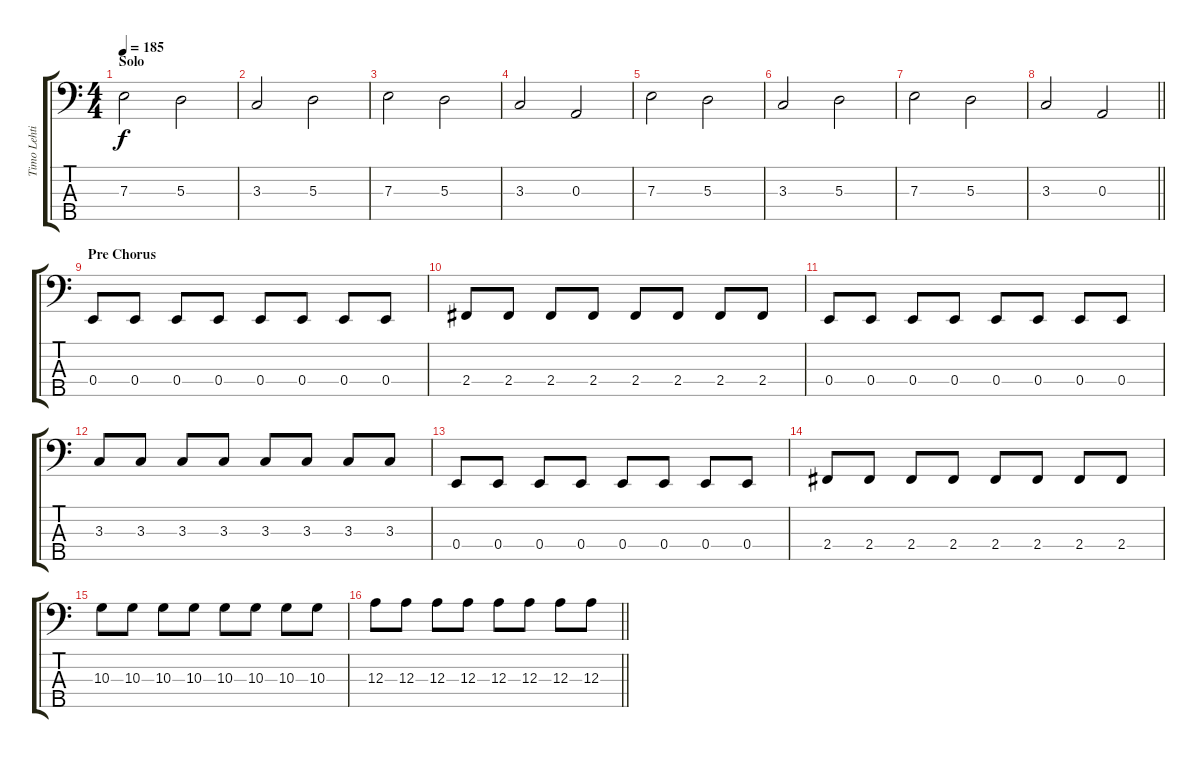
\track ("Timo Lehtinen '' Lede ''" "Timo Lehti") {instrument electricbasspick}
\staff {score tabs}
\tuning (G2 D2 A1 E1 B0) {hide}
\ts (4 4)
\section ("" "Solo")
\tempo 185
\clef f4
\ks c
7.3.2{dy f} 5.3.2 |
3.3.2 5.3.2 |
7.3.2 5.3.2 |
3.3.2 0.3.2 |
7.3.2 5.3.2 |
3.3.2 5.3.2 |
7.3.2 5.3.2 |
\barLineRight lightlight
3.3.2 0.3.2 |
\section ("" "Pre Chorus")
0.4.8 0.4.8 0.4.8 0.4.8 0.4.8 0.4.8 0.4.8 0.4.8 |
2.4.8 2.4.8 2.4.8 2.4.8 2.4.8 2.4.8 2.4.8 2.4.8 |
0.4.8 0.4.8 0.4.8 0.4.8 0.4.8 0.4.8 0.4.8 0.4.8 |
3.3.8 3.3.8 3.3.8 3.3.8 3.3.8 3.3.8 3.3.8 3.3.8 |
0.4.8 0.4.8 0.4.8 0.4.8 0.4.8 0.4.8 0.4.8 0.4.8 |
2.4.8 2.4.8 2.4.8 2.4.8 2.4.8 2.4.8 2.4.8 2.4.8 |
10.3.8 10.3.8 10.3.8 10.3.8 10.3.8 10.3.8 10.3.8 10.3.8 |
\barLineRight lightlight
12.3.8 12.3.8 12.3.8 12.3.8 12.3.8 12.3.8 12.3.8 12.3.8
